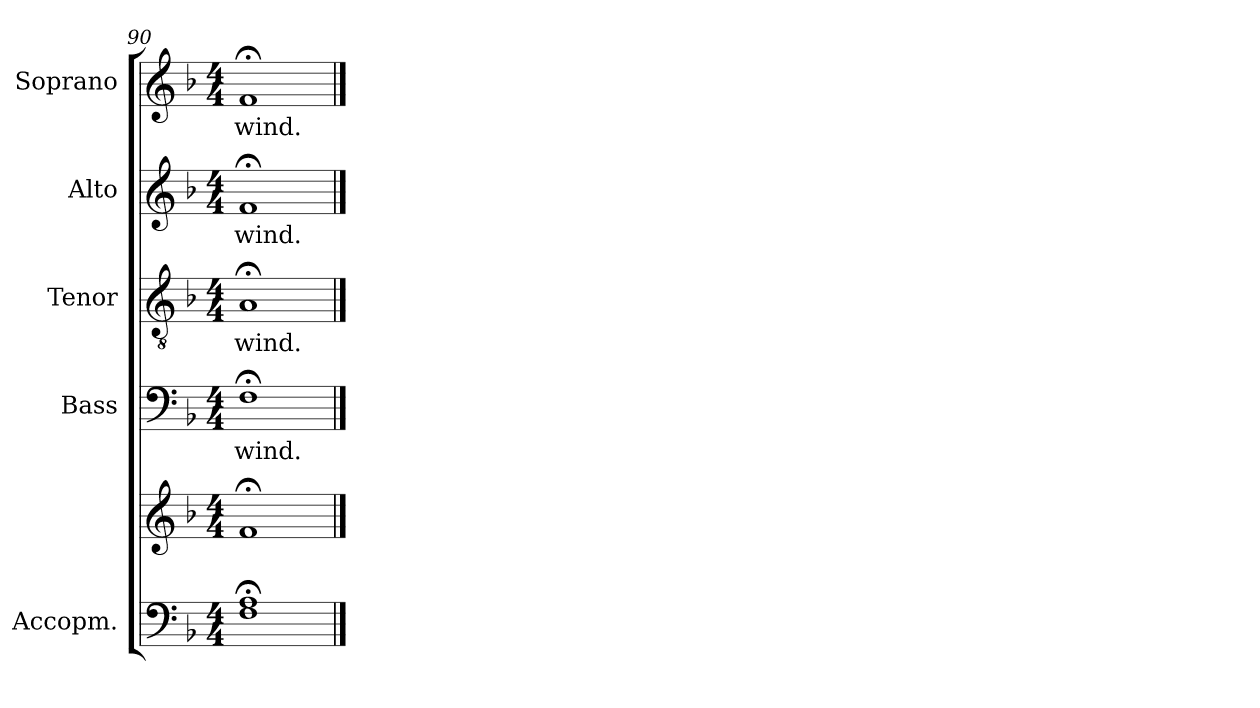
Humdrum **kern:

**kern	**kern	**kern	**text	**kern	**text	**kern	**text	**kern	**text
*part5	*part5	*part4	*part4	*part3	*part3	*part2	*part2	*part1	*part1
*staff6	*staff5	*staff4	*staff4	*staff3	*staff3	*staff2	*staff2	*staff1	*staff1
*I"Accopm.	*	*I"Bass	*	*I"Tenor	*	*I"Alto	*	*I"Soprano	*
*	*	*I'B	*	*I'T	*	*I'A	*	*I'S	*
*clefF4	*clefG2	*clefF4	*	*clefGv2	*	*clefG2	*	*clefG2	*
*k[b-]	*k[b-]	*k[b-]	*	*k[b-]	*	*k[b-]	*	*k[b-]	*
*F:	*F:	*F:	*	*F:	*	*F:	*	*F:	*
*M4/4	*M4/4	*M4/4	*	*M4/4	*	*M4/4	*	*M4/4	*
=90	=90	=90	=90	=90	=90	=90	=90	=90	=90
*	*^	*	*	*	*	*	*	*	*
!	!	!	!	!LO:LY:b	!	!LO:LY:b	!	!LO:LY:b	!	!LO:LY:b
1F; 1A;	1f;</	1ryy	1F;<	wind.	1A;<	wind.	1f;<	wind.	1f;<	wind.
*	*v	*v	*	*	*	*	*	*	*	*
==	==	==	==	==	==	==	==	==	==
*-	*-	*-	*-	*-	*-	*-	*-	*-	*-
